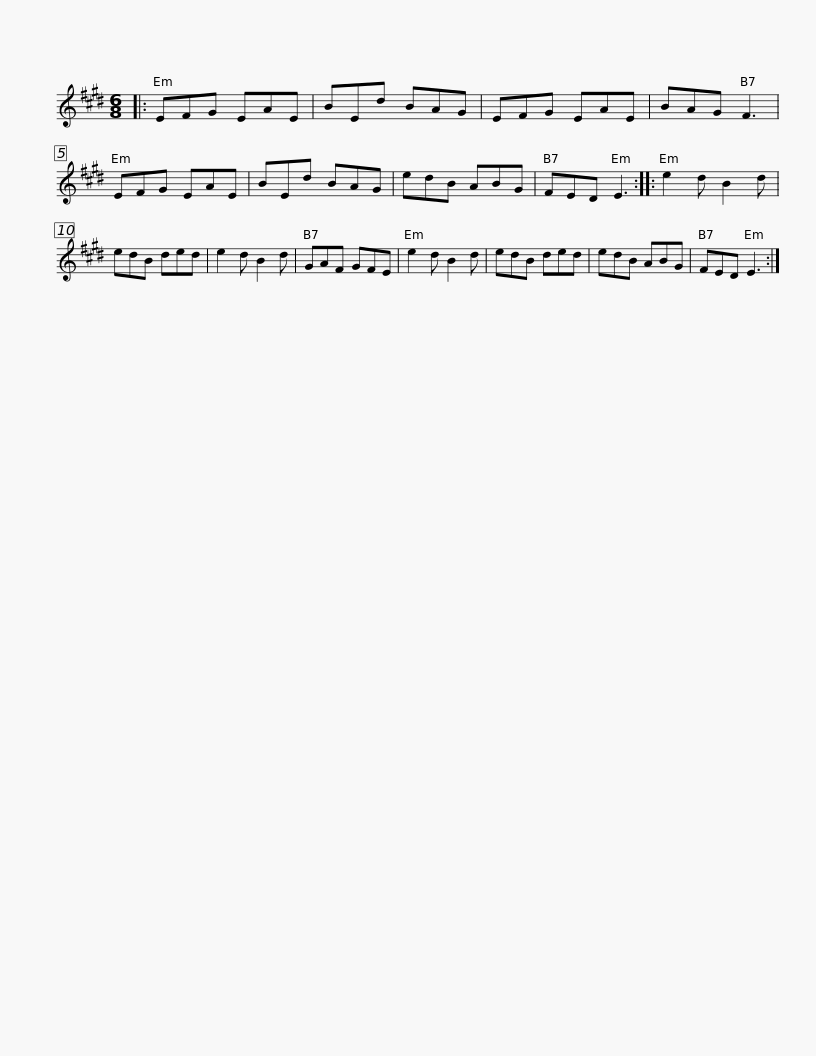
X:1
L:1/8
M:6/8
I:linebreak $
K:E
V:1 treble
V:1
|: EFG EAE | BEd BAG | EFG EAE | BAG F3 |$ EFG EAE | %5
 BEd BAG | edB ABG | FED E3 ::$ e2 d B2 d | edB ded | %10
 e2 d B2 d | GAF GFE |$ e2 d B2 d | edB ded | edB ABG | %15
 FED E3 :| %16
